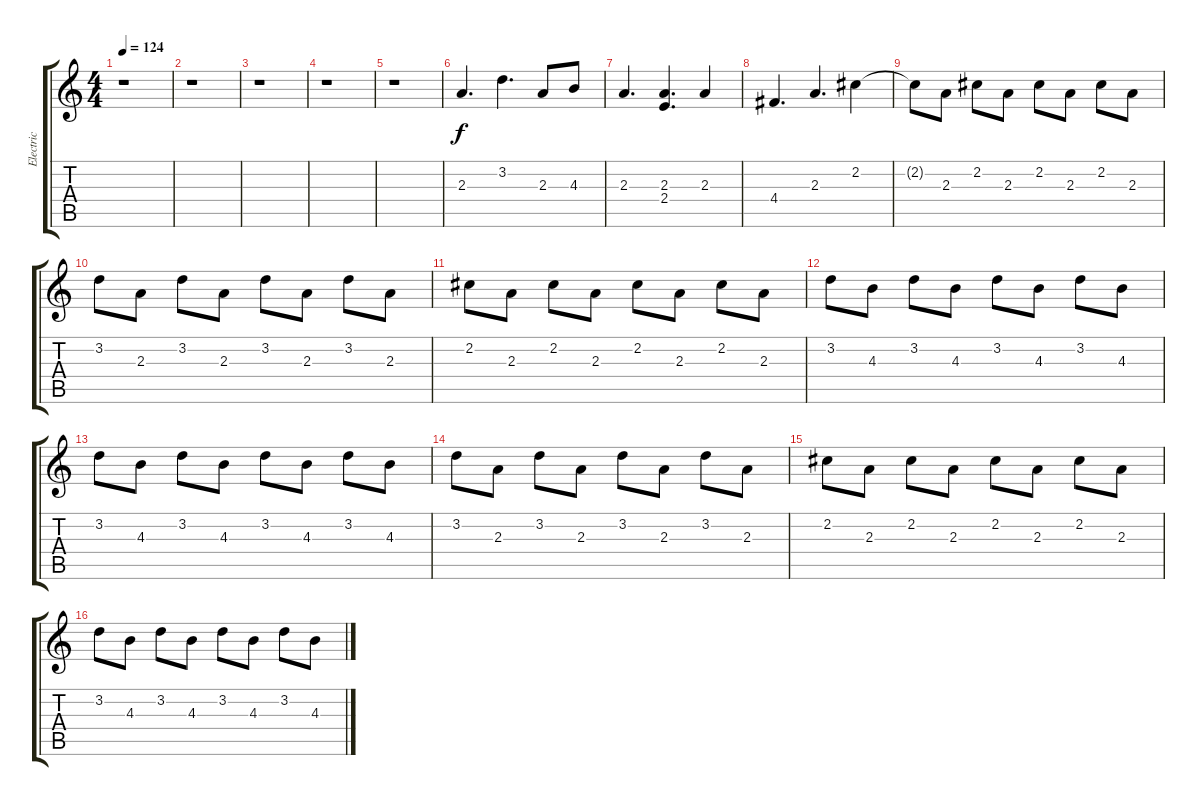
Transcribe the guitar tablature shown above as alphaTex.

\track ("Electric" "Electric") {instrument overdrivenguitar}
\staff {score tabs}
\tuning (E4 B3 G3 D3 A2 E2) {hide}
\ts (4 4)
\tempo 124
\clef g2
\ks c
r.1{dy f} |
r.1 |
r.1 |
r.1 |
r.1 |
2.3.4{d volume 10} 3.2.4{d} 2.3.8 4.3.8 |
2.3.4{d} (2.3 2.4).4{d} 2.3.4 |
4.4.4{d} 2.3.4{d} 2.2.4 |
2.2{t}.8 2.3.8 2.2.8 2.3.8 2.2.8 2.3.8 2.2.8 2.3.8 |
3.2.8 2.3.8 3.2.8 2.3.8 3.2.8 2.3.8 3.2.8 2.3.8 |
2.2.8 2.3.8 2.2.8 2.3.8 2.2.8 2.3.8 2.2.8 2.3.8 |
3.2.8 4.3.8 3.2.8 4.3.8 3.2.8 4.3.8 3.2.8 4.3.8 |
3.2.8 4.3.8 3.2.8 4.3.8 3.2.8 4.3.8 3.2.8 4.3.8 |
3.2.8 2.3.8 3.2.8 2.3.8 3.2.8 2.3.8 3.2.8 2.3.8 |
2.2.8 2.3.8 2.2.8 2.3.8 2.2.8 2.3.8 2.2.8 2.3.8 |
3.2.8 4.3.8 3.2.8 4.3.8 3.2.8 4.3.8 3.2.8 4.3.8
